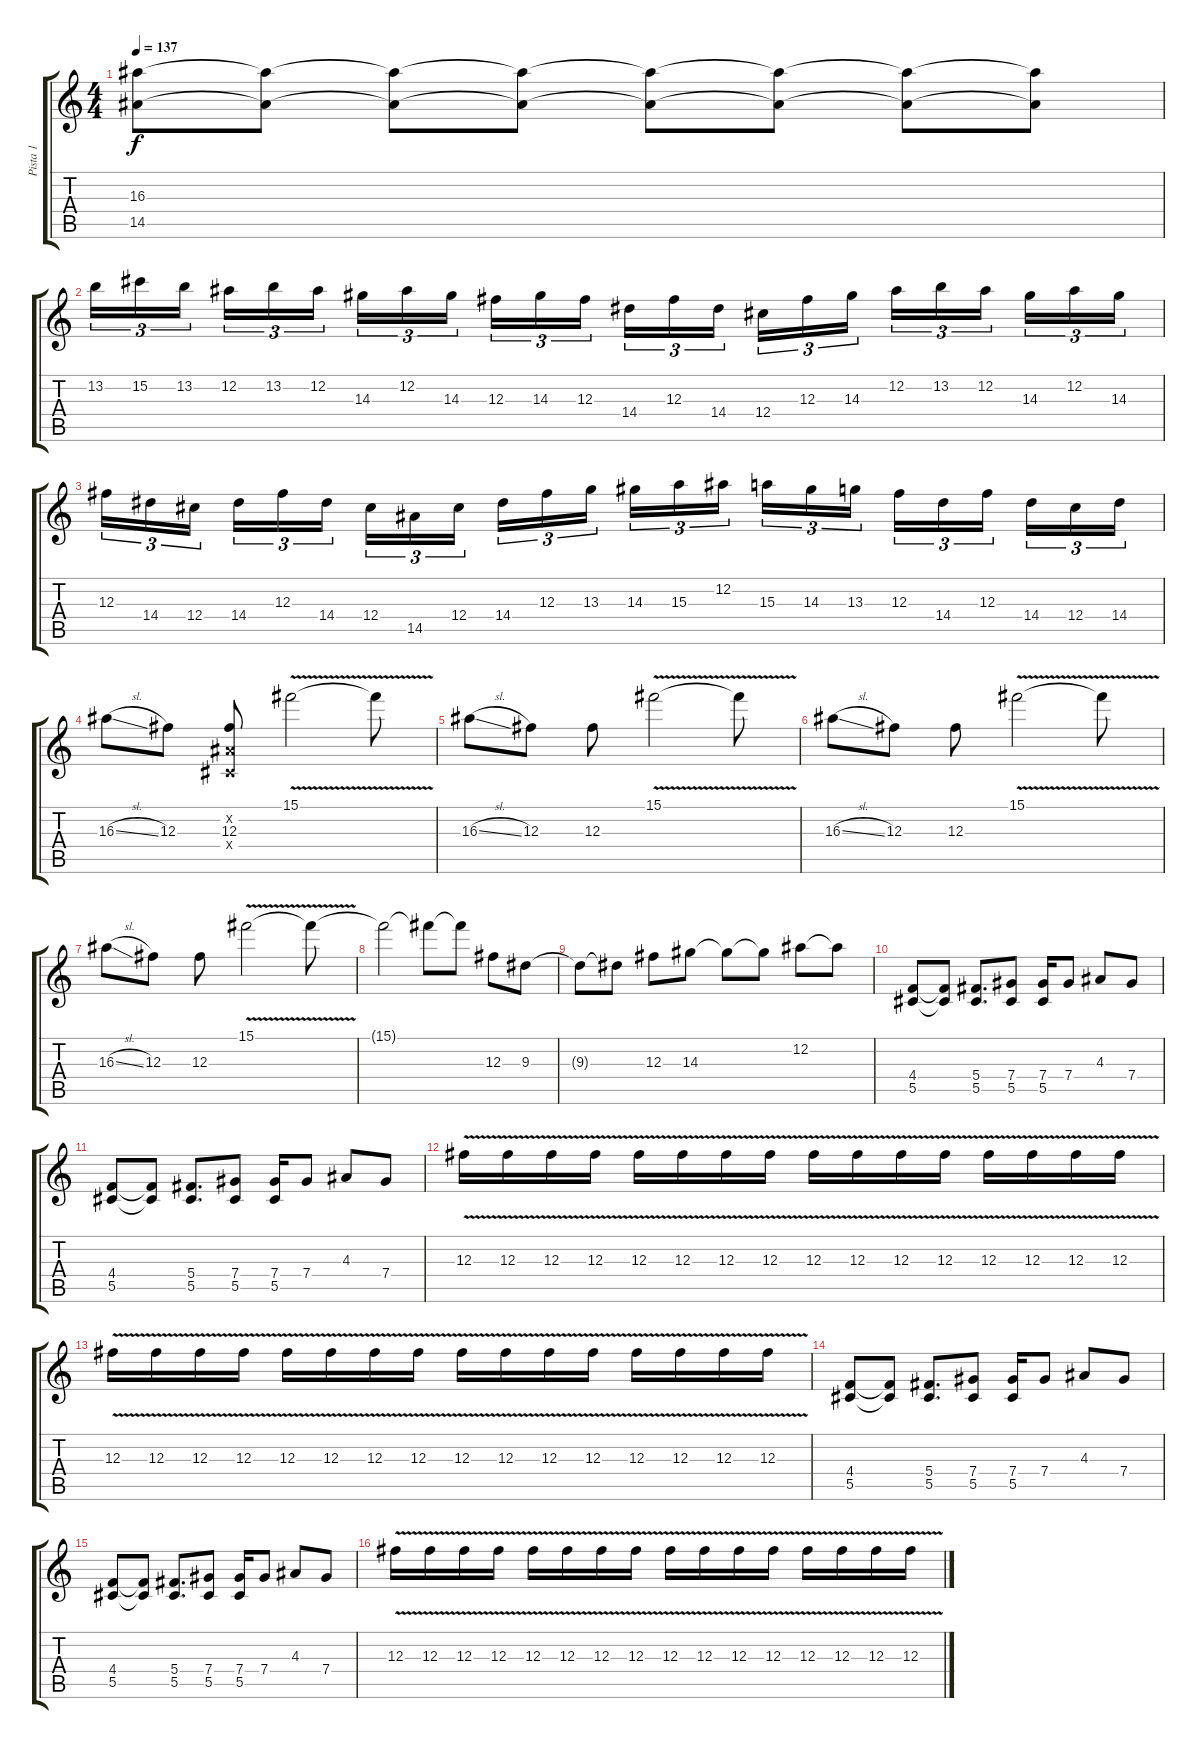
\track ("Pista 1" "Pista 1") {instrument overdrivenguitar}
\staff {score tabs}
\tuning (Eb4 Bb3 Gb3 Db3 Ab2 Eb2) {hide}
\ts (4 4)
\tempo 137
\clef g2
\ks c
(16.3 14.5).8{dy f} (16.3{t} 14.5{t}).8 (16.3{t} 14.5{t}).8 (16.3{t} 14.5{t}).8 (16.3{t} 14.5{t}).8 (16.3{t} 14.5{t}).8 (16.3{t} 14.5{t}).8 (16.3{t} 14.5{t}).8 |
13.2.16{tu (3 2)} 15.2.16{tu (3 2)} 13.2.16{tu (3 2) beam splitsecondary} 12.2.16{tu (3 2)} 13.2.16{tu (3 2)} 12.2.16{tu (3 2)} 14.3.16{tu (3 2)} 12.2.16{tu (3 2)} 14.3.16{tu (3 2) beam splitsecondary} 12.3.16{tu (3 2)} 14.3.16{tu (3 2)} 12.3.16{tu (3 2)} 14.4.16{tu (3 2)} 12.3.16{tu (3 2)} 14.4.16{tu (3 2) beam splitsecondary} 12.4.16{tu (3 2)} 12.3.16{tu (3 2)} 14.3.16{tu (3 2)} 12.2.16{tu (3 2)} 13.2.16{tu (3 2)} 12.2.16{tu (3 2) beam splitsecondary} 14.3.16{tu (3 2)} 12.2.16{tu (3 2)} 14.3.16{tu (3 2)} |
12.3.16{tu (3 2)} 14.4.16{tu (3 2)} 12.4.16{tu (3 2) beam splitsecondary} 14.4.16{tu (3 2)} 12.3.16{tu (3 2)} 14.4.16{tu (3 2)} 12.4.16{tu (3 2)} 14.5.16{tu (3 2)} 12.4.16{tu (3 2) beam splitsecondary} 14.4.16{tu (3 2)} 12.3.16{tu (3 2)} 13.3.16{tu (3 2)} 14.3.16{tu (3 2)} 15.3.16{tu (3 2)} 12.2.16{tu (3 2) beam splitsecondary} 15.3.16{tu (3 2)} 14.3.16{tu (3 2)} 13.3.16{tu (3 2)} 12.3.16{tu (3 2)} 14.4.16{tu (3 2)} 12.3.16{tu (3 2) beam splitsecondary} 14.4.16{tu (3 2)} 12.4.16{tu (3 2)} 14.4.16{tu (3 2)} |
16.3{sl}.8 12.3.8 (0.2{x} 12.3 0.4{x}).8 15.1{v}.2 15.1{t}.8 |
16.3{sl}.8 12.3.8 12.3.8 15.1{v}.2 15.1{t}.8 |
16.3{sl}.8 12.3.8 12.3.8 15.1{v}.2 15.1{t}.8 |
16.3{sl}.8 12.3.8 12.3.8 15.1{v}.2 15.1{t}.8 |
15.1{t}.2 15.1{t}.8 15.1{t}.8 12.3.8 9.3.8 |
9.3{t}.8 9.3{t}.8 12.3.8 14.3.8 14.3{t}.8 14.3{t}.8 12.2.8 12.2{t}.8 |
(4.4 5.5).8 (4.4{t} 5.5{t}).8 (5.4 5.5).8{d} (7.4 5.5).8 (7.4 5.5).16 7.4.8 4.3.8 7.4.8 |
(4.4 5.5).8 (4.4{t} 5.5{t}).8 (5.4 5.5).8{d} (7.4 5.5).8 (7.4 5.5).16 7.4.8 4.3.8 7.4.8 |
12.3{v}.16 12.3{v}.16 12.3{v}.16 12.3{v}.16 12.3{v}.16 12.3{v}.16 12.3{v}.16 12.3{v}.16 12.3{v}.16 12.3{v}.16 12.3{v}.16 12.3{v}.16 12.3{v}.16 12.3{v}.16 12.3{v}.16 12.3{v}.16 |
12.3{v}.16 12.3{v}.16 12.3{v}.16 12.3{v}.16 12.3{v}.16 12.3{v}.16 12.3{v}.16 12.3{v}.16 12.3{v}.16 12.3{v}.16 12.3{v}.16 12.3{v}.16 12.3{v}.16 12.3{v}.16 12.3{v}.16 12.3{v}.16 |
(4.4 5.5).8 (4.4{t} 5.5{t}).8 (5.4 5.5).8{d} (7.4 5.5).8 (7.4 5.5).16 7.4.8 4.3.8 7.4.8 |
(4.4 5.5).8 (4.4{t} 5.5{t}).8 (5.4 5.5).8{d} (7.4 5.5).8 (7.4 5.5).16 7.4.8 4.3.8 7.4.8 |
12.3{v}.16 12.3{v}.16 12.3{v}.16 12.3{v}.16 12.3{v}.16 12.3{v}.16 12.3{v}.16 12.3{v}.16 12.3{v}.16 12.3{v}.16 12.3{v}.16 12.3{v}.16 12.3{v}.16 12.3{v}.16 12.3{v}.16 12.3{v}.16
